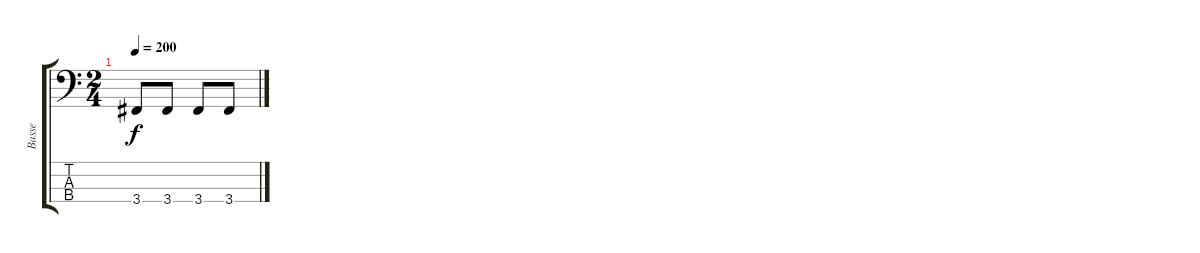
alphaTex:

\track ("Basse" "Basse") {instrument slapbass2}
\staff {score tabs}
\tuning (Gb2 Db2 Ab1 Eb1) {hide}
\ts (2 4)
\tempo 200
\clef f4
\ks c
3.4.8{dy f} 3.4.8 3.4.8 3.4.8
